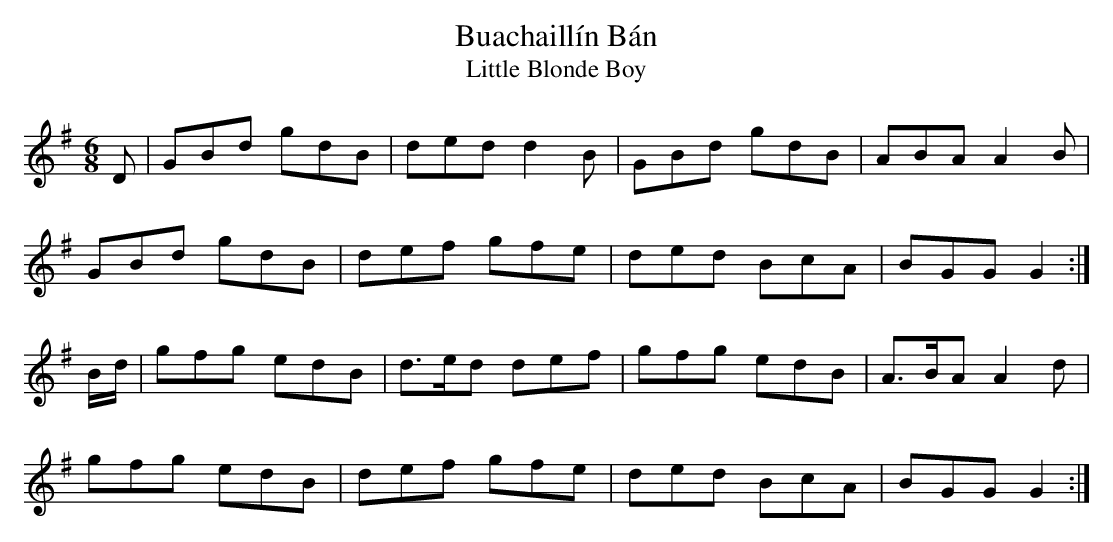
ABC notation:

X:1
T: Buachaill\'in B\'an
T: Little Blonde Boy
L: 1/8
M: 6/8
K: G
D | GBd gdB | ded d2B | GBd gdB | ABA A2B |
GBd gdB | def gfe | ded BcA | BGG G2 :|
B/d/ | gfg edB | d>ed def | gfg edB | A>BA A2d |
gfg edB | def gfe | ded BcA | BGG G2 :|
